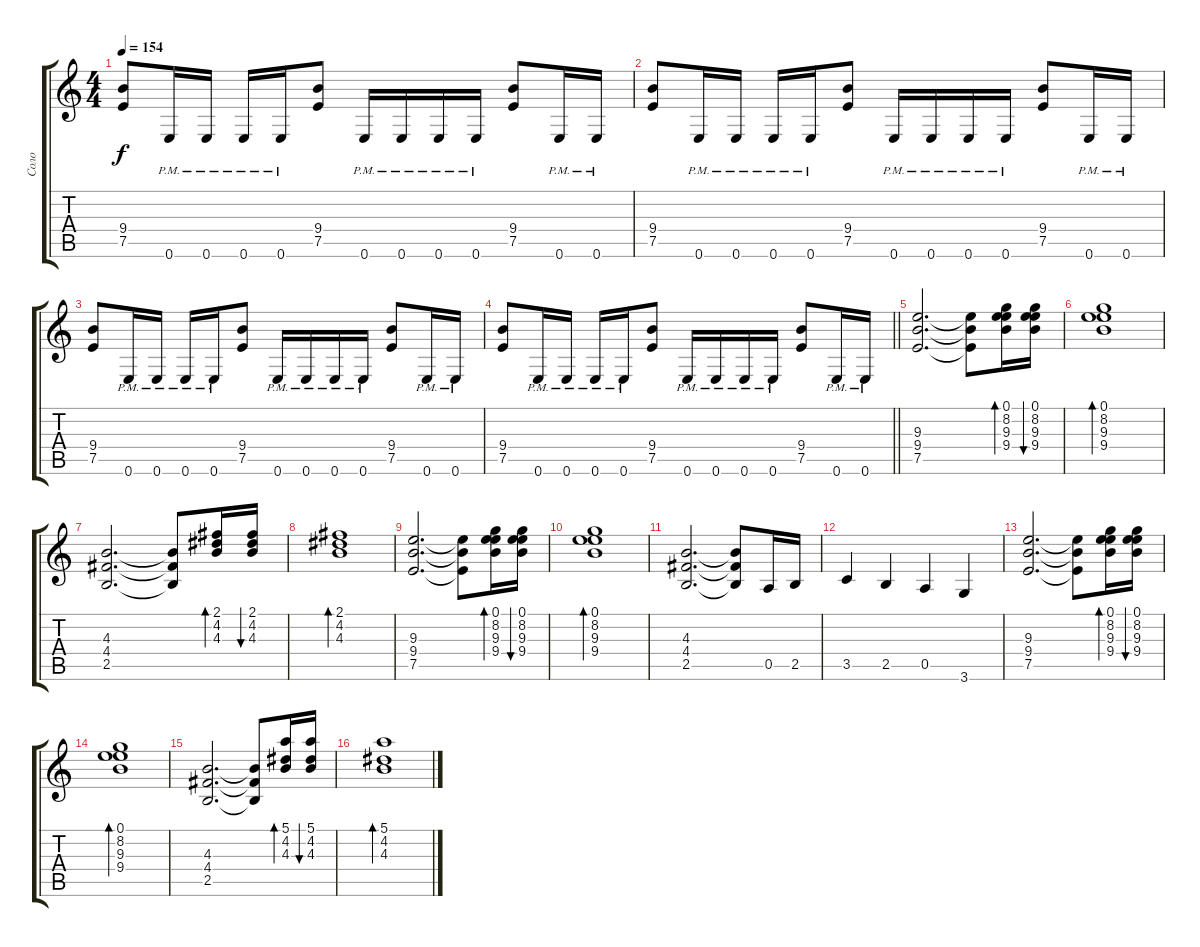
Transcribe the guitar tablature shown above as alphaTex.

\track ("Соло" "Соло") {instrument distortionguitar}
\staff {score tabs}
\tuning (E4 B3 G3 D3 A2 E2) {hide}
\ts (4 4)
\tempo 154
\clef g2
\ks c
(9.4 7.5).8{dy f} 0.6{pm}.16 0.6{pm}.16 0.6{pm}.16 0.6{pm}.16 (9.4 7.5).8 0.6{pm}.16 0.6{pm}.16 0.6{pm}.16 0.6{pm}.16 (9.4 7.5).8 0.6{pm}.16 0.6{pm}.16 |
(9.4 7.5).8 0.6{pm}.16 0.6{pm}.16 0.6{pm}.16 0.6{pm}.16 (9.4 7.5).8 0.6{pm}.16 0.6{pm}.16 0.6{pm}.16 0.6{pm}.16 (9.4 7.5).8 0.6{pm}.16 0.6{pm}.16 |
(9.4 7.5).8 0.6{pm}.16 0.6{pm}.16 0.6{pm}.16 0.6{pm}.16 (9.4 7.5).8 0.6{pm}.16 0.6{pm}.16 0.6{pm}.16 0.6{pm}.16 (9.4 7.5).8 0.6{pm}.16 0.6{pm}.16 |
\barLineRight lightlight
(9.4 7.5).8 0.6{pm}.16 0.6{pm}.16 0.6{pm}.16 0.6{pm}.16 (9.4 7.5).8 0.6{pm}.16 0.6{pm}.16 0.6{pm}.16 0.6{pm}.16 (9.4 7.5).8 0.6{pm}.16 0.6{pm}.16 |
(9.3 9.4 7.5).2{d} (9.3{t} 9.4{t} 7.5{t}).8 (0.1 8.2 9.3 9.4).16{bd 60} (0.1 8.2 9.3 9.4).16{bu 60} |
(0.1 8.2 9.3 9.4).1{bd 60} |
(4.3 4.4 2.5).2{d} (4.3{t} 4.4{t} 2.5{t}).8 (2.1 4.2 4.3).16{bd 120} (2.1 4.2 4.3).16{bu 120} |
(2.1 4.2 4.3).1{bd 120} |
(9.3 9.4 7.5).2{d} (9.3{t} 9.4{t} 7.5{t}).8 (0.1 8.2 9.3 9.4).16{bd 60} (0.1 8.2 9.3 9.4).16{bu 60} |
(0.1 8.2 9.3 9.4).1{bd 60} |
(4.3 4.4 2.5).2{d} (4.3{t} 4.4{t} 2.5{t}).8 0.5.16 2.5.16 |
3.5.4 2.5.4 0.5.4 3.6.4 |
(9.3 9.4 7.5).2{d} (9.3{t} 9.4{t} 7.5{t}).8 (0.1 8.2 9.3 9.4).16{bd 60} (0.1 8.2 9.3 9.4).16{bu 60} |
(0.1 8.2 9.3 9.4).1{bd 60} |
(4.3 4.4 2.5).2{d} (4.3{t} 4.4{t} 2.5{t}).8 (5.1 4.2 4.3).16{bd 120} (5.1 4.2 4.3).16{bu 120} |
(5.1 4.2 4.3).1{bd 120}
